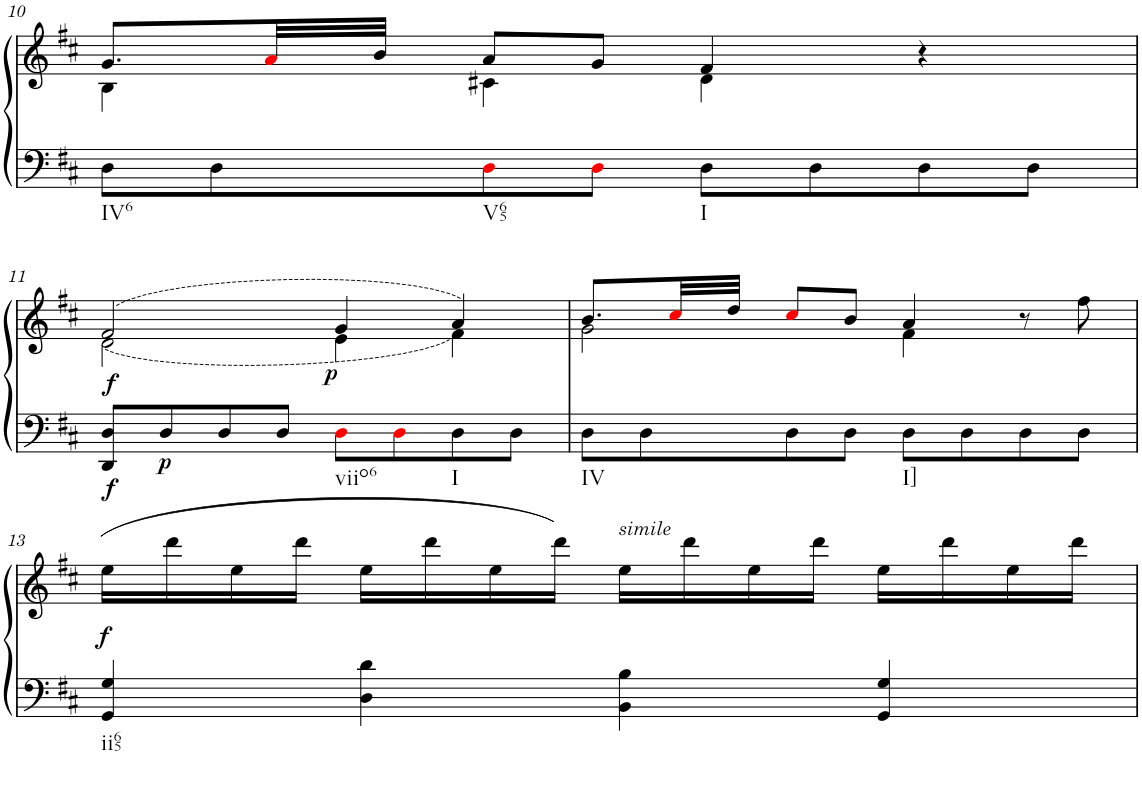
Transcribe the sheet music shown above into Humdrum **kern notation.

**kern	**kern	**dynam
*part1	*part1	*part1
*staff2	*staff1	*staff1/2
*I"unbenannt2	*	*
!!LO:PB:g=z
*clefF4	*clefG2	*
*k[f#c#]	*k[f#c#]	*
*M4/4	*M4/4	*
=10	=10	=10
*	*^	*
!LO:TX:b:t=IV6	!	!	!
8D\L	8.g/L	4B\	.
8D\	.	.	.
.	32ai/LL	.	.
.	32b/JJJ	.	.
!LO:TX:b:t=V65	!	!	!
8Di\	8a/L	4c#X\	.
8Di\J	8g/J	.	.
!LO:TX:b:t=I	!	!	!
8D\L	4f#/	4d\	.
8D\	.	.	.
8D\	4r	4ryy	.
8D\J	.	.	.
!!LO:LB:g=z	!!
=11	=11	=11	=11
!	!	!	!LO:DY:b=2
!	!	!	!LO:DY:n=1:a=2
8DD/ 8D/L	(2f#/	(2d\	f f
!	!	!	!LO:DY:n=2:b=2
8D/	.	.	p
8D/	.	.	.
8D/J	.	.	.
!LO:TX:b:t=viio6	!	!	!
!	!	!	!LO:DY:n=3:b
8Di\L	4g/	4e\	p
8Di\	.	.	.
!LO:TX:b:t=I	!	!	!
8D\	4a/)	4f#\)	.
8D\J	.	.	.
=12	=12	=12	=12
!LO:TX:b:t=IV	!	!	!
8D\L	8.b/L	2g\	.
8D\	.	.	.
.	32cc#i/LL	.	.
.	32dd/JJJ	.	.
8D\	8cc#i/L	.	.
8D\J	8b/J	.	.
!LO:TX:b:t=I]	!	!	!
8D\L	4a/	4f#\	.
8D\	.	.	.
8D\	8r	4ryy	.
8D\J	8ff#\	.	.
*	*v	*v	*
!!LO:LB:g=z
=13	=13	=13
!LO:TX:b:t=ii65	!	!
!	!	!LO:DY:b
4GG/ 4G/	(16ee\LL	f
.	16ddd\	.
.	16ee\	.
.	16ddd\JJ	.
4D\ 4d\	16ee\LL	.
.	16ddd\	.
.	16ee\	.
.	16ddd\JJ)	.
!	!LO:TX:a:i:t=simile	!
4BB\ 4B\	16ee\LL	.
.	16ddd\	.
.	16ee\	.
.	16ddd\JJ	.
4GG/ 4G/	16ee\LL	.
.	16ddd\	.
.	16ee\	.
.	16ddd\JJ	.
=	=	=
*-	*-	*-
